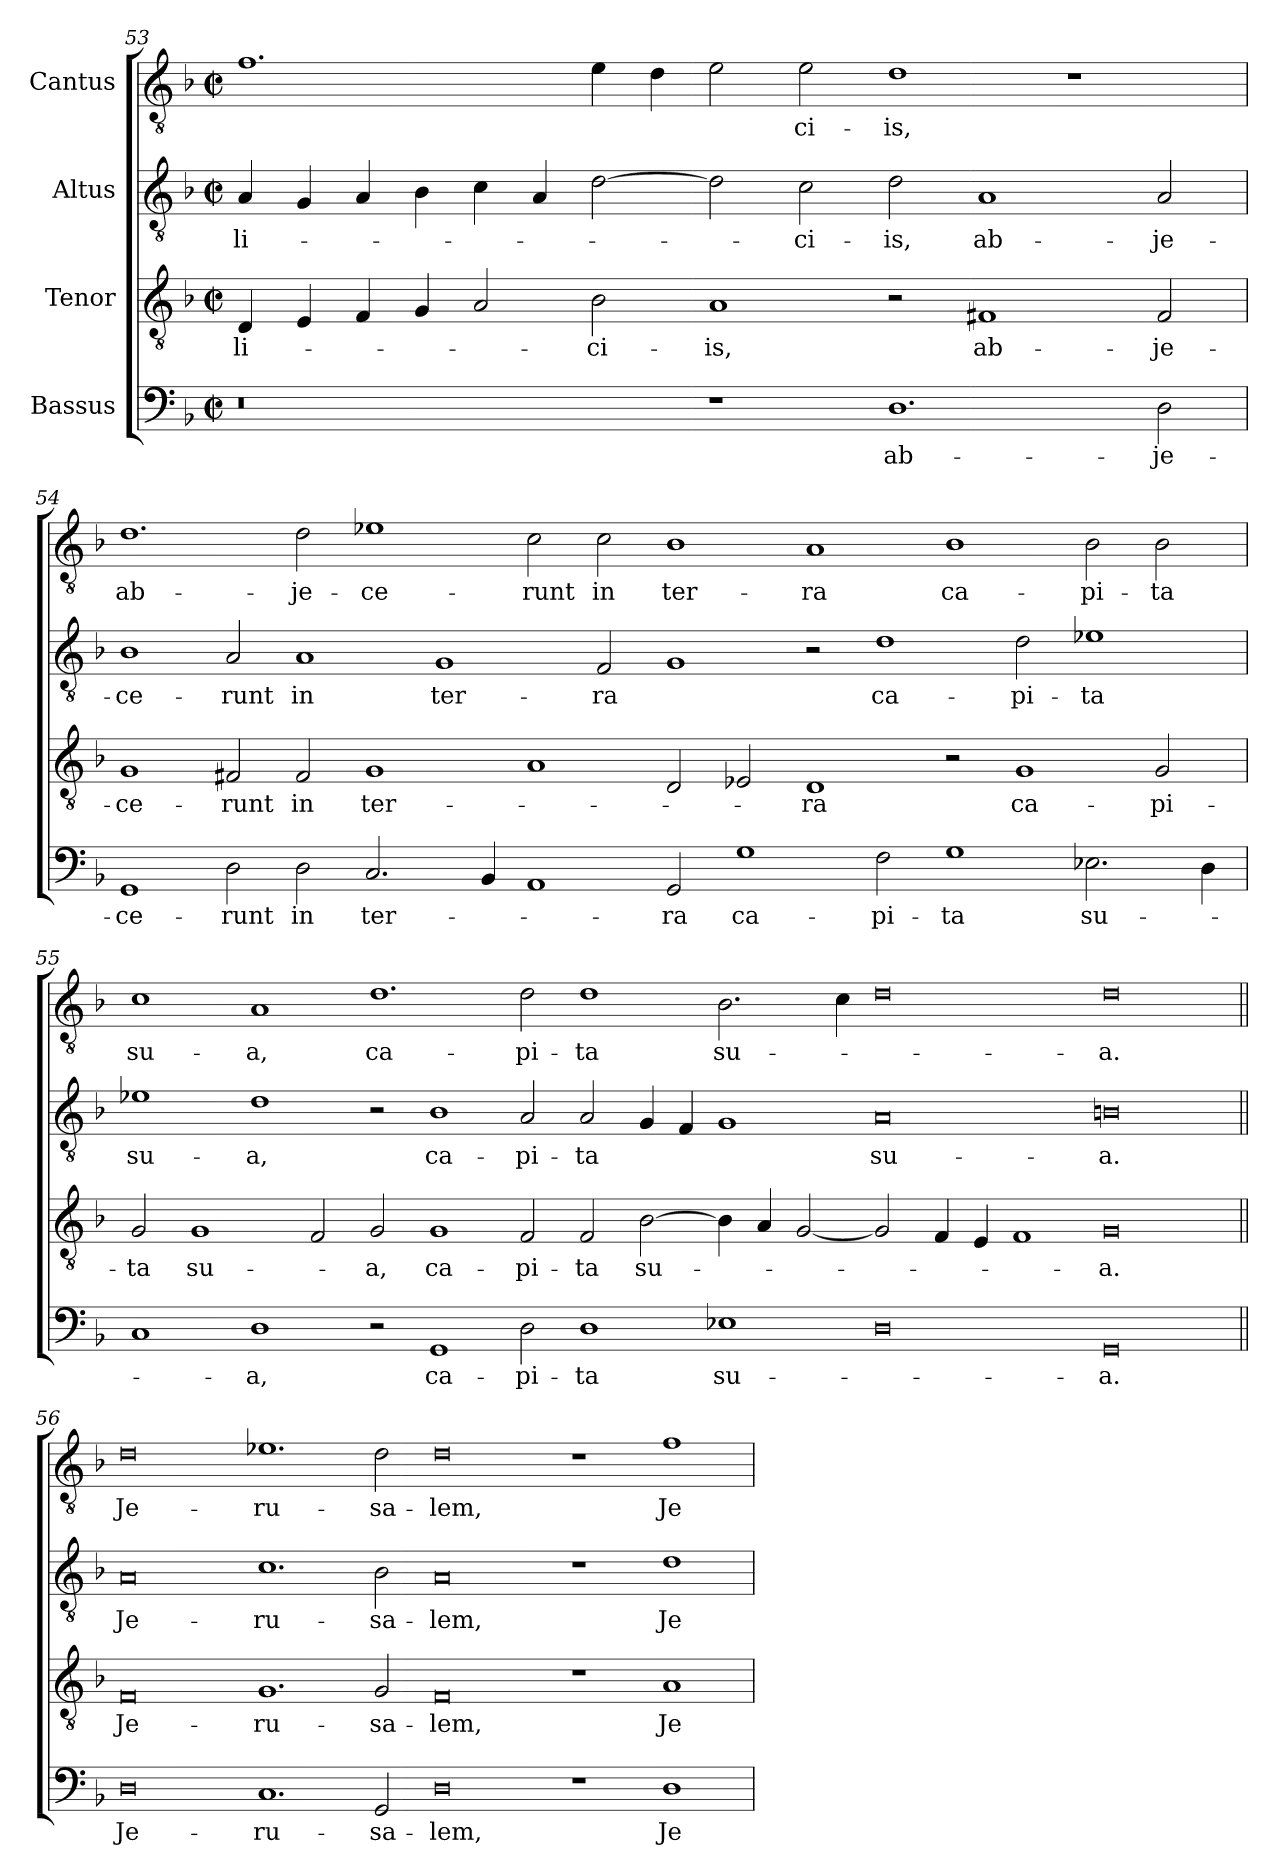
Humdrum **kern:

**kern	**text	**kern	**text	**kern	**text	**kern	**text
*part4	*part4	*part3	*part3	*part2	*part2	*part1	*part1
*staff4	*staff4	*staff3	*staff3	*staff2	*staff2	*staff1	*staff1
*I"Bassus	*	*I"Tenor	*	*I"Altus	*	*I"Cantus	*
*clefF4	*	*clefGv2	*	*clefGv2	*	*clefGv2	*
*k[b-]	*	*k[b-]	*	*k[b-]	*	*k[b-]	*
*F:	*	*F:	*	*F:	*	*F:	*
*M2/2	*	*M2/2	*	*M2/2	*	*M2/2	*
*met(c|)	*	*met(c|)	*	*met(c|)	*	*met(c|)	*
=53	=53	=53	=53	=53	=53	=53	=53
!	!	!	!LO:LY:b	!	!LO:LY:b	!	!
0r	.	4D/	-li-	4A/	-li-	1.f	.
.	.	4E/	.	4G/	.	.	.
.	.	4F/	.	4A/	.	.	.
.	.	4G/	.	4B-\	.	.	.
.	.	2A/	.	4c\	.	.	.
.	.	.	.	4A/	.	.	.
!	!	!	!LO:LY:b	!	!	!	!
.	.	2B-\	-ci-	[2d\	.	4e\	.
.	.	.	.	.	.	4d\	.
!	!	!	!LO:LY:b	!	!	!	!
1r	.	1A	-is,	2d\]	.	2e\	.
!	!	!	!	!	!LO:LY:b	!	!LO:LY:b
.	.	.	.	2c\	-ci-	2e\	-ci-
!	!LO:LY:b	!	!	!	!LO:LY:b	!	!LO:LY:b
1.D	ab-	2r	.	2d\	-is,	1d	-is,
!	!	!	!LO:LY:b	!	!LO:LY:b	!	!
.	.	1F#X	ab-	1A	ab-	.	.
.	.	.	.	.	.	1r	.
!	!LO:LY:b	!	!LO:LY:b	!	!LO:LY:b	!	!
2D\	-je-	2F#/	-je-	2A/	-je-	.	.
!!LO:LB:g=z
=54	=54	=54	=54	=54	=54	=54	=54
!	!LO:LY:b	!	!LO:LY:b	!	!LO:LY:b	!	!LO:LY:b
1GG	-ce-	1G	-ce-	1B-	-ce-	1.d	ab-
!	!LO:LY:b	!	!LO:LY:b	!	!LO:LY:b	!	!
2D\	-runt	2F#X/	-runt	2A/	-runt	.	.
!	!LO:LY:b	!	!LO:LY:b	!	!LO:LY:b	!	!LO:LY:b
2D\	in	2F#/	in	1A	in	2d\	-je-
!	!LO:LY:b	!	!LO:LY:b	!	!	!	!LO:LY:b
2.C/	ter-	1G	ter-	.	.	1e-X	-ce-
!	!	!	!	!	!LO:LY:b	!	!
.	.	.	.	1G	ter-	.	.
4BB-/	.	.	.	.	.	.	.
!	!	!	!	!	!	!	!LO:LY:b
1AA	.	1A	.	.	.	2c\	-runt
!	!	!	!	!	!LO:LY:b	!	!LO:LY:b
.	.	.	.	2F/	-ra	2c\	in
!	!LO:LY:b	!	!	!	!	!	!LO:LY:b
2GG/	-ra	2D/	.	1G	.	1B-	ter-
!	!LO:LY:b	!	!	!	!	!	!
1G	ca-	2E-X/	.	.	.	.	.
!	!	!	!LO:LY:b	!	!	!	!LO:LY:b
.	.	1D	-ra	2r	.	1A	-ra
!	!LO:LY:b	!	!	!	!LO:LY:b	!	!
2F\	-pi-	.	.	1d	ca-	.	.
!	!LO:LY:b	!	!	!	!	!	!LO:LY:b
1G	-ta	2r	.	.	.	1B-	ca-
!	!	!	!LO:LY:b	!	!LO:LY:b	!	!
.	.	1G	ca-	2d\	-pi-	.	.
!	!LO:LY:b	!	!	!	!LO:LY:b	!	!LO:LY:b
2.E-X\	su-	.	.	1e-X	-ta	2B-\	-pi-
!	!	!	!LO:LY:b	!	!	!	!LO:LY:b
.	.	2G/	-pi-	.	.	2B-\	-ta
4D\	.	.	.	.	.	.	.
=55	=55	=55	=55	=55	=55	=55	=55
!	!	!	!LO:LY:b	!	!LO:LY:b	!	!LO:LY:b
1C	.	2G/	-ta	1e-X	su-	1c	su-
!	!	!	!LO:LY:b	!	!	!	!
.	.	1G	su-	.	.	.	.
!	!LO:LY:b	!	!	!	!LO:LY:b	!	!LO:LY:b
1D	-a,	.	.	1d	-a,	1A	-a,
.	.	2F/	.	.	.	.	.
!	!	!	!LO:LY:b	!	!	!	!LO:LY:b
2r	.	2G/	-a,	2r	.	1.d	ca-
!	!LO:LY:b	!	!LO:LY:b	!	!LO:LY:b	!	!
1GG	ca-	1G	ca-	1B-	ca-	.	.
!	!LO:LY:b	!	!LO:LY:b	!	!LO:LY:b	!	!LO:LY:b
2D\	-pi-	2F/	-pi-	2A/	-pi-	2d\	-pi-
!	!LO:LY:b	!	!LO:LY:b	!	!LO:LY:b	!	!LO:LY:b
1D	-ta	2F/	-ta	2A/	-ta	1d	-ta
!	!	!	!LO:LY:b	!	!	!	!
.	.	[2B-\	su-	4G/	.	.	.
.	.	.	.	4F/	.	.	.
!	!LO:LY:b	!	!	!	!	!	!LO:LY:b
1E-X	su-	4B-\]	.	1G	.	2.B-\	su-
.	.	4A/	.	.	.	.	.
.	.	[2G/	.	.	.	.	.
.	.	.	.	.	.	4c\	.
!	!	!	!	!	!LO:LY:b	!	!
0D	.	2G/]	.	0A	su-	0d	.
.	.	4F/	.	.	.	.	.
.	.	4E/	.	.	.	.	.
.	.	1F	.	.	.	.	.
!	!LO:LY:b	!	!LO:LY:b	!	!LO:LY:b	!	!LO:LY:b
0GG	-a.	0G	-a.	0Bn	-a.	0d	-a.
!!LO:PB:g=z
=56||	=56||	=56||	=56||	=56||	=56||	=56||	=56||
!	!LO:LY:b	!	!LO:LY:b	!	!LO:LY:b	!	!LO:LY:b
0D	Je-	0F	Je-	0A	Je-	0d	Je-
!	!LO:LY:b	!	!LO:LY:b	!	!LO:LY:b	!	!LO:LY:b
1.C	-ru-	1.G	-ru-	1.c	-ru-	1.e-X	-ru-
!	!LO:LY:b	!	!LO:LY:b	!	!LO:LY:b	!	!LO:LY:b
2GG/	-sa-	2G/	-sa-	2B-\	-sa-	2d\	-sa-
!	!LO:LY:b	!	!LO:LY:b	!	!LO:LY:b	!	!LO:LY:b
0D	-lem,	0F	-lem,	0A	-lem,	0d	-lem,
1r	.	1r	.	1r	.	1r	.
!	!LO:LY:b	!	!LO:LY:b	!	!LO:LY:b	!	!LO:LY:b
1D	Je-	1A	Je-	1d	Je-	1f	Je-
=	=	=	=	=	=	=	=
*-	*-	*-	*-	*-	*-	*-	*-
